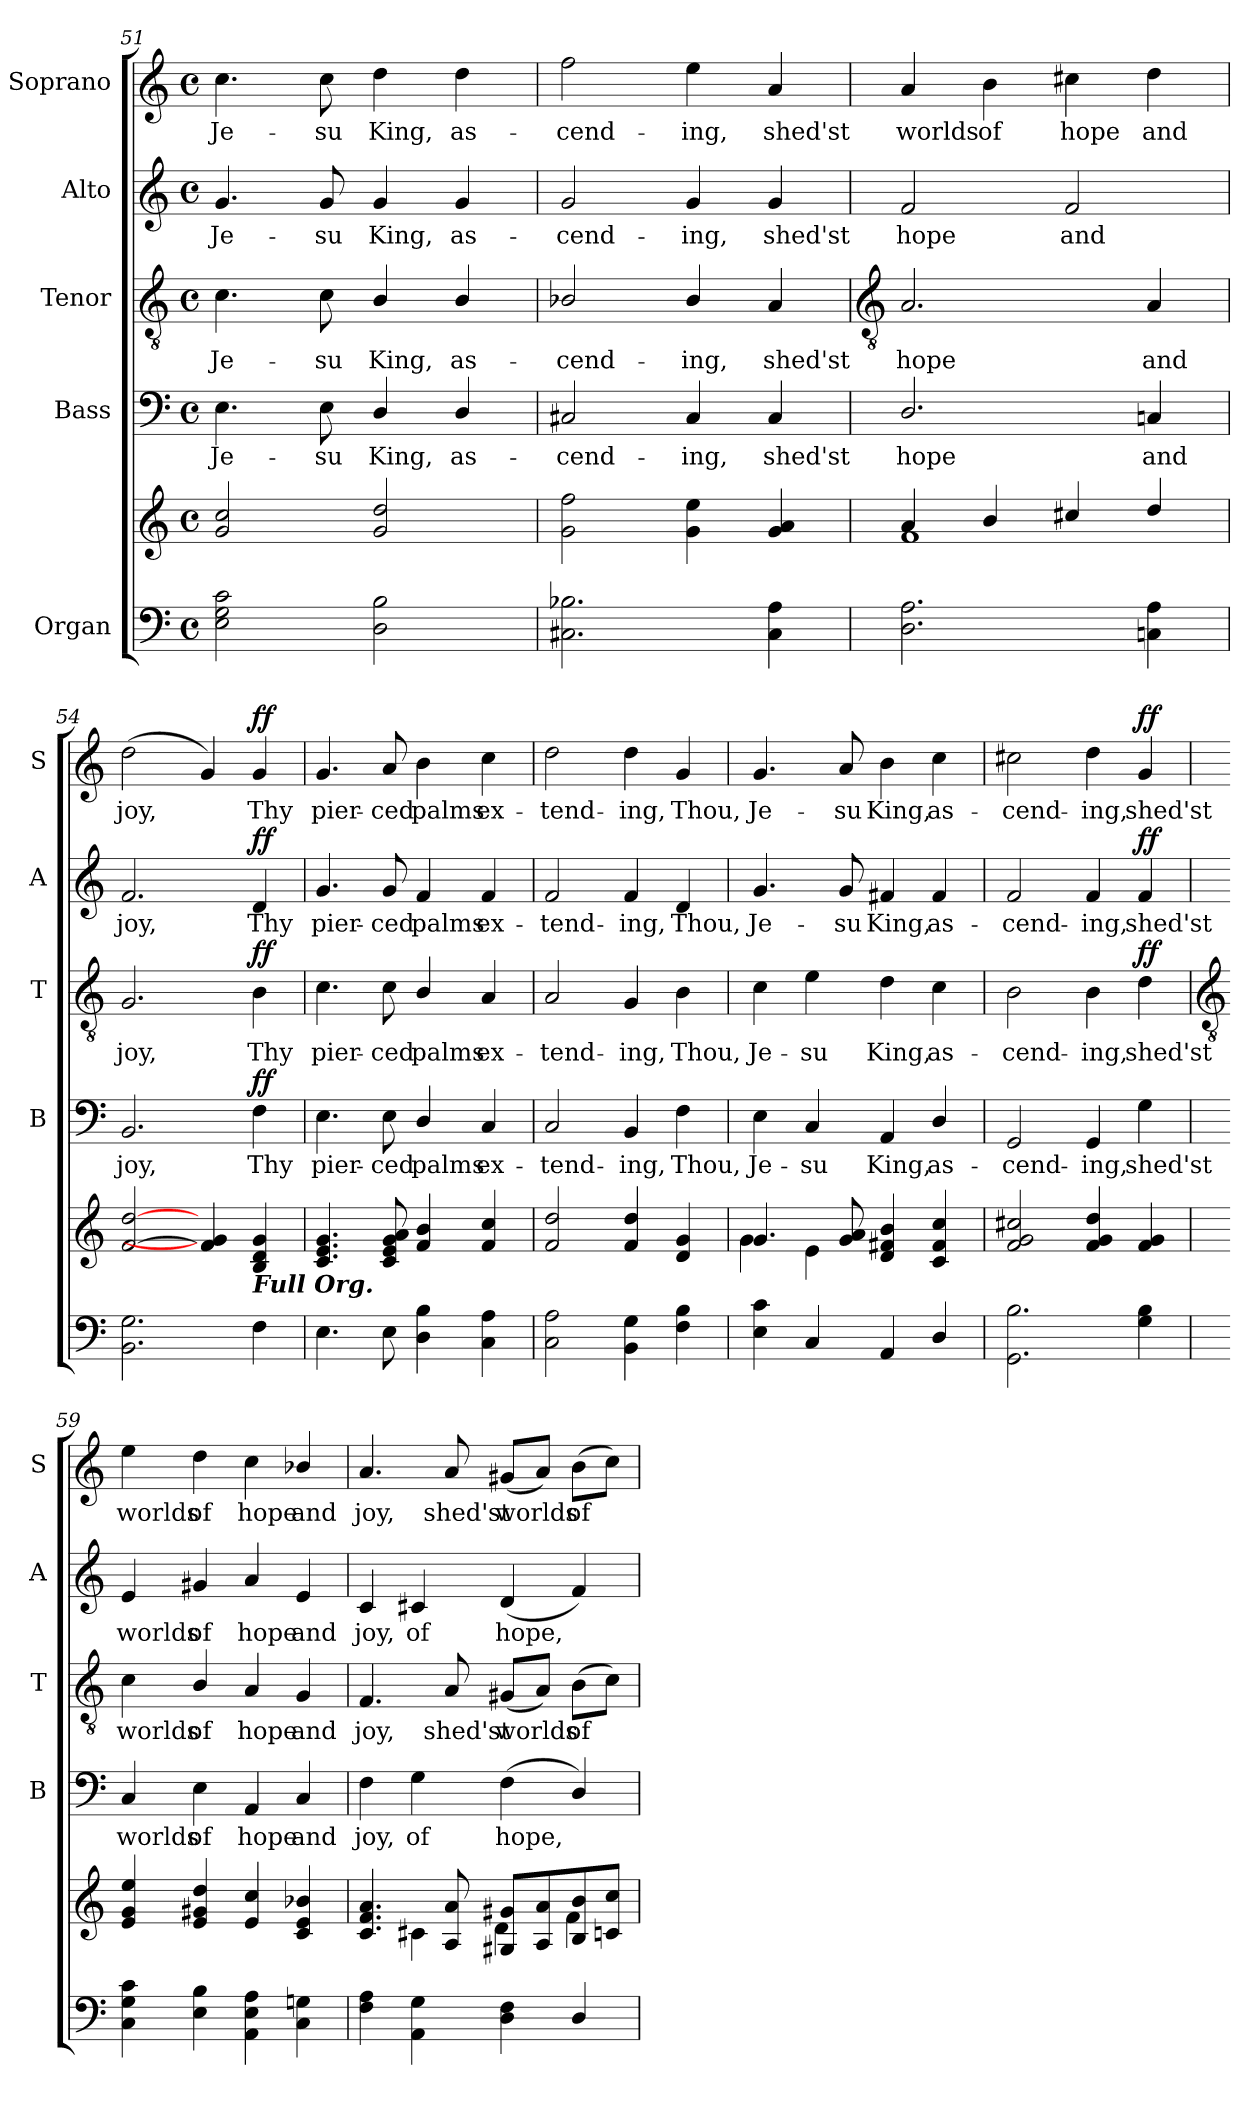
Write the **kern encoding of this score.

**kern	**kern	**kern	**text	**dynam	**kern	**text	**dynam	**kern	**text	**dynam	**kern	**text	**dynam
*part5	*part5	*part4	*part4	*part4	*part3	*part3	*part3	*part2	*part2	*part2	*part1	*part1	*part1
*staff6	*staff5	*staff4	*staff4	*staff4	*staff3	*staff3	*staff3	*staff2	*staff2	*staff2	*staff1	*staff1	*staff1
*I"Organ	*	*I"Bass	*	*	*I"Tenor	*	*	*I"Alto	*	*	*I"Soprano	*	*
*	*	*I'B	*	*	*I'T	*	*	*I'A	*	*	*I'S	*	*
*clefF4	*clefG2	*clefF4	*	*	*clefGv2	*	*	*clefG2	*	*	*clefG2	*	*
*k[]	*k[]	*k[]	*	*	*k[]	*	*	*k[]	*	*	*k[]	*	*
*C:	*C:	*C:	*	*	*C:	*	*	*C:	*	*	*C:	*	*
*M4/4	*M4/4	*M4/4	*	*	*M4/4	*	*	*M4/4	*	*	*M4/4	*	*
*met(c)	*met(c)	*met(c)	*	*	*met(c)	*	*	*met(c)	*	*	*met(c)	*	*
=51	=51	=51	=51	=51	=51	=51	=51	=51	=51	=51	=51	=51	=51
*^	*^	*	*	*	*	*	*	*	*	*	*	*	*
!	!	!	!	!	!LO:LY:b	!	!	!LO:LY:b	!	!	!LO:LY:b	!	!	!LO:LY:b	!
1ryy	2E\ 2G\ 2c\	2g/ 2cc/	1ryy	4.E	Je-	.	4.c	Je-	.	4.g	Je-	.	4.cc	Je-	.
!	!	!	!	!	!LO:LY:b	!	!	!LO:LY:b	!	!	!LO:LY:b	!	!	!LO:LY:b	!
.	.	.	.	8E	-su	.	8c	-su	.	8g	-su	.	8cc	-su	.
!	!	!	!	!	!LO:LY:b	!	!	!LO:LY:b	!	!	!LO:LY:b	!	!	!LO:LY:b	!
.	2D\ 2B\	2g/ 2dd/	.	4D/	King,	.	4B/	King,	.	4g	King,	.	4dd	King,	.
!	!	!	!	!	!LO:LY:b	!	!	!LO:LY:b	!	!	!LO:LY:b	!	!	!LO:LY:b	!
.	.	.	.	4D/	as-	.	4B/	as-	.	4g	as-	.	4dd	as-	.
=52	=52	=52	=52	=52	=52	=52	=52	=52	=52	=52	=52	=52	=52	=52	=52
!	!	!	!	!	!LO:LY:b	!	!	!LO:LY:b	!	!	!LO:LY:b	!	!	!LO:LY:b	!
1ryy	2.C#X\ 2.B-X\	2g\ 2ff\	1ryy	2C#X	-cend-	.	2B-X/	-cend-	.	2g	-cend-	.	2ff	-cend-	.
!	!	!	!	!	!LO:LY:b	!	!	!LO:LY:b	!	!	!LO:LY:b	!	!	!LO:LY:b	!
.	.	4g\ 4ee\	.	4C#	-ing,	.	4B-/	-ing,	.	4g	-ing,	.	4ee	-ing,	.
!	!	!	!	!	!LO:LY:b	!	!	!LO:LY:b	!	!	!LO:LY:b	!	!	!LO:LY:b	!
.	4C#\ 4A\	4g/ 4a/	.	4C#	shed'st	.	4A	shed'st	.	4g	shed'st	.	4a	shed'st	.
*v	*v	*	*	*	*	*	*	*	*	*	*	*	*	*	*
!!LO:LB:g=z
=53	=53	=53	=53	=53	=53	=53	=53	=53	=53	=53	=53	=53	=53	=53
*	*	*	*	*	*	*clefGv2	*	*	*	*	*	*	*	*
*^	*	*	*	*	*	*	*	*	*	*	*	*	*	*
!	!	!	!	!	!LO:LY:b	!	!	!LO:LY:b	!	!	!LO:LY:b	!	!	!LO:LY:b	!
*v	*v	*	*	*	*	*	*	*	*	*	*	*	*	*	*
2.D\ 2.A\	4a/	1f\	2.D/	hope	.	2.A	hope	.	2f	hope	.	4a	worlds	.
!	!	!	!	!	!	!	!	!	!	!	!	!	!LO:LY:b	!
.	4b/	.	.	.	.	.	.	.	.	.	.	4b	of	.
!	!	!	!	!	!	!	!	!	!	!LO:LY:b	!	!	!LO:LY:b	!
.	4cc#X/	.	.	.	.	.	.	.	2f	and	.	4cc#X	hope	.
!	!	!	!	!LO:LY:b	!	!	!LO:LY:b	!	!	!	!	!	!LO:LY:b	!
4Cn 4A	4dd/	.	4Cn	and	.	4A	and	.	.	.	.	4dd	and	.
=54	=54	=54	=54	=54	=54	=54	=54	=54	=54	=54	=54	=54	=54	=54
!	!	!	!	!LO:LY:b	!	!	!LO:LY:b	!	!	!LO:LY:b	!	!	!LO:LY:b	!
2.BB 2.G	[2f/ [2dd/	1ryy	2.BB	joy,	.	2.G	joy,	.	2.f	joy,	.	(2dd	joy,	.
.	4f/] 4g/]	.	.	.	.	.	.	.	.	.	.	4g)	.	.
!	!LO:TX:b:Bi:t=Full Org.	!	!	!	!	!	!	!	!	!	!	!	!	!
!	!	!	!	!LO:LY:b	!LO:DY:b	!	!LO:LY:b	!LO:DY:b	!	!LO:LY:b	!LO:DY:b	!	!LO:LY:b	!LO:DY:b
4F	4B/ 4d/ 4g/	.	4F	Thy	ff	4B	Thy	ff	4d	Thy	ff	4g	Thy	ff
=55	=55	=55	=55	=55	=55	=55	=55	=55	=55	=55	=55	=55	=55	=55
!	!	!	!	!LO:LY:b	!	!	!LO:LY:b	!	!	!LO:LY:b	!	!	!LO:LY:b	!
4.E	4.c/ 4.e/ 4.g/	1ryy	4.E	pier-	.	4.c	pier-	.	4.g	pier-	.	4.g	pier-	.
!	!	!	!	!LO:LY:b	!	!	!LO:LY:b	!	!	!LO:LY:b	!	!	!LO:LY:b	!
8E	8c/ 8e/ 8g/ 8a/	.	8E	-ced	.	8c	-ced	.	8g	-ced	.	8a	-ced	.
!	!	!	!	!LO:LY:b	!	!	!LO:LY:b	!	!	!LO:LY:b	!	!	!LO:LY:b	!
4D\ 4B\	4f/ 4b/	.	4D/	palms	.	4B/	palms	.	4f	palms	.	4b	palms	.
!	!	!	!	!LO:LY:b	!	!	!LO:LY:b	!	!	!LO:LY:b	!	!	!LO:LY:b	!
4C 4A	4f/ 4cc/	.	4C	ex-	.	4A	ex-	.	4f	ex-	.	4cc	ex-	.
=56	=56	=56	=56	=56	=56	=56	=56	=56	=56	=56	=56	=56	=56	=56
!	!	!	!	!LO:LY:b	!	!	!LO:LY:b	!	!	!LO:LY:b	!	!	!LO:LY:b	!
2C 2A	2f/ 2dd/	1ryy	2C	-tend-	.	2A	-tend-	.	2f	-tend-	.	2dd	-tend-	.
!	!	!	!	!LO:LY:b	!	!	!LO:LY:b	!	!	!LO:LY:b	!	!	!LO:LY:b	!
4BB 4G	4f/ 4dd/	.	4BB	-ing,	.	4G	-ing,	.	4f	-ing,	.	4dd	-ing,	.
!	!	!	!	!LO:LY:b	!	!	!LO:LY:b	!	!	!LO:LY:b	!	!	!LO:LY:b	!
4F 4B	4d/ 4g/	.	4F	Thou,	.	4B	Thou,	.	4d	Thou,	.	4g	Thou,	.
=57	=57	=57	=57	=57	=57	=57	=57	=57	=57	=57	=57	=57	=57	=57
!	!	!	!	!LO:LY:b	!	!	!LO:LY:b	!	!	!LO:LY:b	!	!	!LO:LY:b	!
4E 4c	4.g/	4g\	4E	Je-	.	4c	Je-	.	4.g	Je-	.	4.g	Je-	.
!	!	!	!	!LO:LY:b	!	!	!LO:LY:b	!	!	!	!	!	!	!
4C/	.	4e\	4C	-su	.	4e	-su	.	.	.	.	.	.	.
!	!	!	!	!	!	!	!	!	!	!LO:LY:b	!	!	!LO:LY:b	!
.	8g/ 8a/	.	.	.	.	.	.	.	8g	-su	.	8a	-su	.
!	!	!	!	!LO:LY:b	!	!	!LO:LY:b	!	!	!LO:LY:b	!	!	!LO:LY:b	!
4AA/	4d/ 4f#X/ 4b/	2ryy	4AA	King,	.	4d	King,	.	4f#X	King,	.	4b	King,	.
!	!	!	!	!LO:LY:b	!	!	!LO:LY:b	!	!	!LO:LY:b	!	!	!LO:LY:b	!
4D/	4c/ 4f#/ 4cc/	.	4D/	as-	.	4c	as-	.	4f#	as-	.	4cc	as-	.
=58	=58	=58	=58	=58	=58	=58	=58	=58	=58	=58	=58	=58	=58	=58
!	!	!	!	!LO:LY:b	!	!	!LO:LY:b	!	!	!LO:LY:b	!	!	!LO:LY:b	!
2.GG 2.B	2f/ 2g/ 2cc#X/	1ryy	2GG	-cend-	.	2B	-cend-	.	2f	-cend-	.	2cc#X	-cend-	.
!	!	!	!	!LO:LY:b	!	!	!LO:LY:b	!	!	!LO:LY:b	!	!	!LO:LY:b	!
.	4f/ 4g/ 4dd/	.	4GG	-ing,	.	4B	-ing,	.	4f	-ing,	.	4dd	-ing,	.
!	!	!	!	!LO:LY:b	!	!	!LO:LY:b	!LO:DY:b	!	!LO:LY:b	!LO:DY:b	!	!LO:LY:b	!LO:DY:b
4G 4B	4f/ 4g/	.	4G	shed'st	.	4d	shed'st	ff	4f	shed'st	ff	4g	shed'st	ff
!!LO:LB:g=z
=59	=59	=59	=59	=59	=59	=59	=59	=59	=59	=59	=59	=59	=59	=59
*	*	*	*	*	*	*clefGv2	*	*	*	*	*	*	*	*
*^	*	*	*	*	*	*	*	*	*	*	*	*	*	*
!	!	!	!	!	!LO:LY:b	!	!	!LO:LY:b	!	!	!LO:LY:b	!	!	!LO:LY:b	!
1ryy	4C\ 4G\ 4c\	4e/ 4g/ 4ee/	1ryy	4C	worlds	.	4c	worlds	.	4e	worlds	.	4ee	worlds	.
!	!	!	!	!	!LO:LY:b	!	!	!LO:LY:b	!	!	!LO:LY:b	!	!	!LO:LY:b	!
.	4E\ 4B\	4e/ 4g#X/ 4dd/	.	4E	of	.	4B/	of	.	4g#X	of	.	4dd	of	.
!	!	!	!	!	!LO:LY:b	!	!	!LO:LY:b	!	!	!LO:LY:b	!	!	!LO:LY:b	!
.	4AA\ 4E\ 4A\	4e/ 4cc/	.	4AA	hope	.	4A	hope	.	4a	hope	.	4cc	hope	.
!	!	!	!	!	!LO:LY:b	!	!	!LO:LY:b	!	!	!LO:LY:b	!	!	!LO:LY:b	!
.	4C\ 4Gn\	4c/ 4e/ 4b-X/	.	4C	and	.	4G	and	.	4e	and	.	4b-X/	and	.
=60	=60	=60	=60	=60	=60	=60	=60	=60	=60	=60	=60	=60	=60	=60	=60
!	!	!	!	!	!LO:LY:b	!	!	!LO:LY:b	!	!	!LO:LY:b	!	!	!LO:LY:b	!
1ryy	4F\ 4A\	4.c/ 4.f/ 4.a/	4ryy	4F	joy,	.	4.F	joy,	.	4c	joy,	.	4.a	joy,	.
!	!	!	!	!	!LO:LY:b	!	!	!	!	!	!LO:LY:b	!	!	!	!
.	4AA\ 4G\	.	4c#X\	4G	of	.	.	.	.	4c#X	of	.	.	.	.
!	!	!	!	!	!	!	!	!LO:LY:b	!	!	!	!	!	!LO:LY:b	!
.	.	8A/ 8a/	.	.	.	.	8A	shed'st	.	.	.	.	8a	shed'st	.
!	!	!	!	!	!LO:LY:b	!	!	!LO:LY:b	!	!	!LO:LY:b	!	!	!LO:LY:b	!
.	4D\ 4F\	8G#X/ 8g#X/L	4d\	(<4F	hope,	.	(<8G#XL	worlds	.	(<4d	hope,	.	(<8g#XL	worlds	.
.	.	8A/ 8a/	.	.	.	.	8AJ)	.	.	.	.	.	8aJ)	.	.
!	!	!	!	!	!	!	!	!LO:LY:b	!	!	!	!	!	!LO:LY:b	!
.	4D/	8B/ 8b/	4f\	4D/)	.	.	(>8BL	of	.	4f)	.	.	(>8bL	of	.
.	.	8c/ 8cc/J	.	.	.	.	8cJ)	.	.	.	.	.	8ccJ)	.	.
*v	*v	*	*	*	*	*	*	*	*	*	*	*	*	*	*
*	*v	*v	*	*	*	*	*	*	*	*	*	*	*	*
=	=	=	=	=	=	=	=	=	=	=	=	=	=
*-	*-	*-	*-	*-	*-	*-	*-	*-	*-	*-	*-	*-	*-
